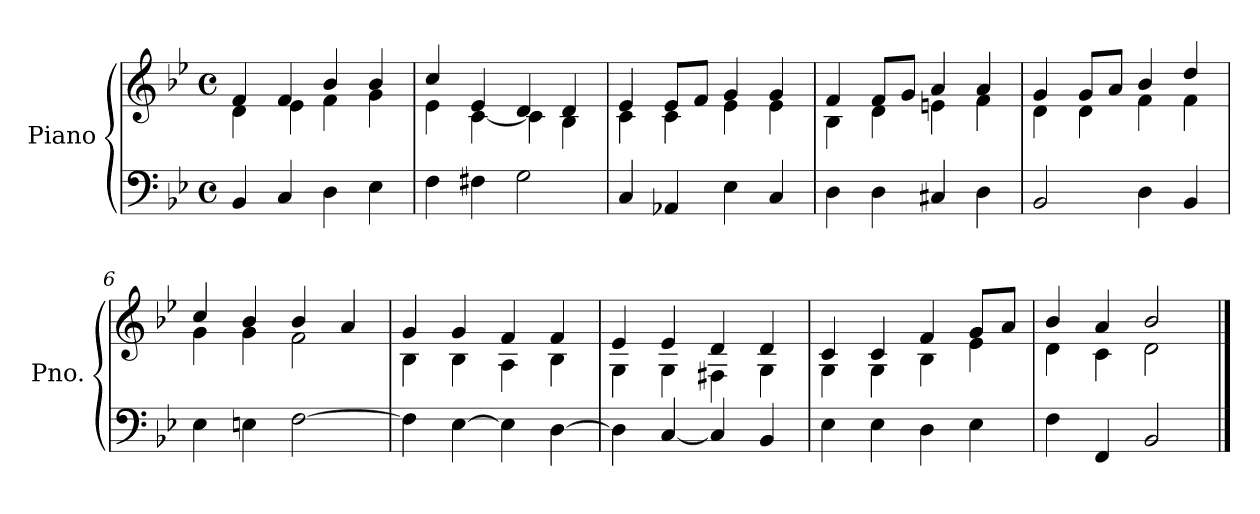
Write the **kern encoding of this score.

**kern	**kern
*part1	*part1
*staff2	*staff1
*I"Piano	*
*I'Pno.	*
*clefF4	*clefG2
*k[b-e-]	*k[b-e-]
*M4/4	*M4/4
*met(c)	*met(c)
=1	=1
*	*^
4BB-/	4f/	4d\
4C/	4f/	4e-\
4D\	4b-/	4f\
4E-\	4b-/	4g\
=2	=2	=2
4F\	4cc/	4e-\
4F#X\	4e-/	[4c\
2G\	4d/	4c\]
.	4d/	4B-\
=3	=3	=3
4C/	4e-/	4c\
4AA-X/	8e-/L	4c\
.	8f/J	.
4E-\	4g/	4e-\
4C/	4g/	4e-\
=4	=4	=4
4D\	4f/	4B-\
4D\	8f/L	4d\
.	8g/J	.
4C#X/	4a/	4en\
4D\	4a/	4f\
=5	=5	=5
2BB-/	4g/	4d\
.	8g/L	4d\
.	8a/J	.
4D\	4b-/	4f\
4BB-/	4dd/	4f\
=6	=6	=6
4E-\	4cc/	4g\
4En\	4b-/	4g\
[2F\	4b-/	2f\
.	4a/	.
=7	=7	=7
4F\]	4g/	4B-\
[4E-\	4g/	4B-\
4E-\]	4f/	4A\
[4D\	4f/	4B-\
!!LO:LB:g=z	!!
=8	=8	=8
4D\]	4e-/	4G\
[4C/	4e-/	4G\
4C/]	4d/	4F#X\
4BB-/	4d/	4G\
=9	=9	=9
4E-\	4c/	4G\
4E-\	4c/	4G\
4D\	4f/	4B-\
4E-\	8g/L	4e-\
.	8a/J	.
=10	=10	=10
4F\	4b-/	4d\
4FF/	4a/	4c\
2BB-/	2b-/	2d\
*	*v	*v
==	==
*-	*-
